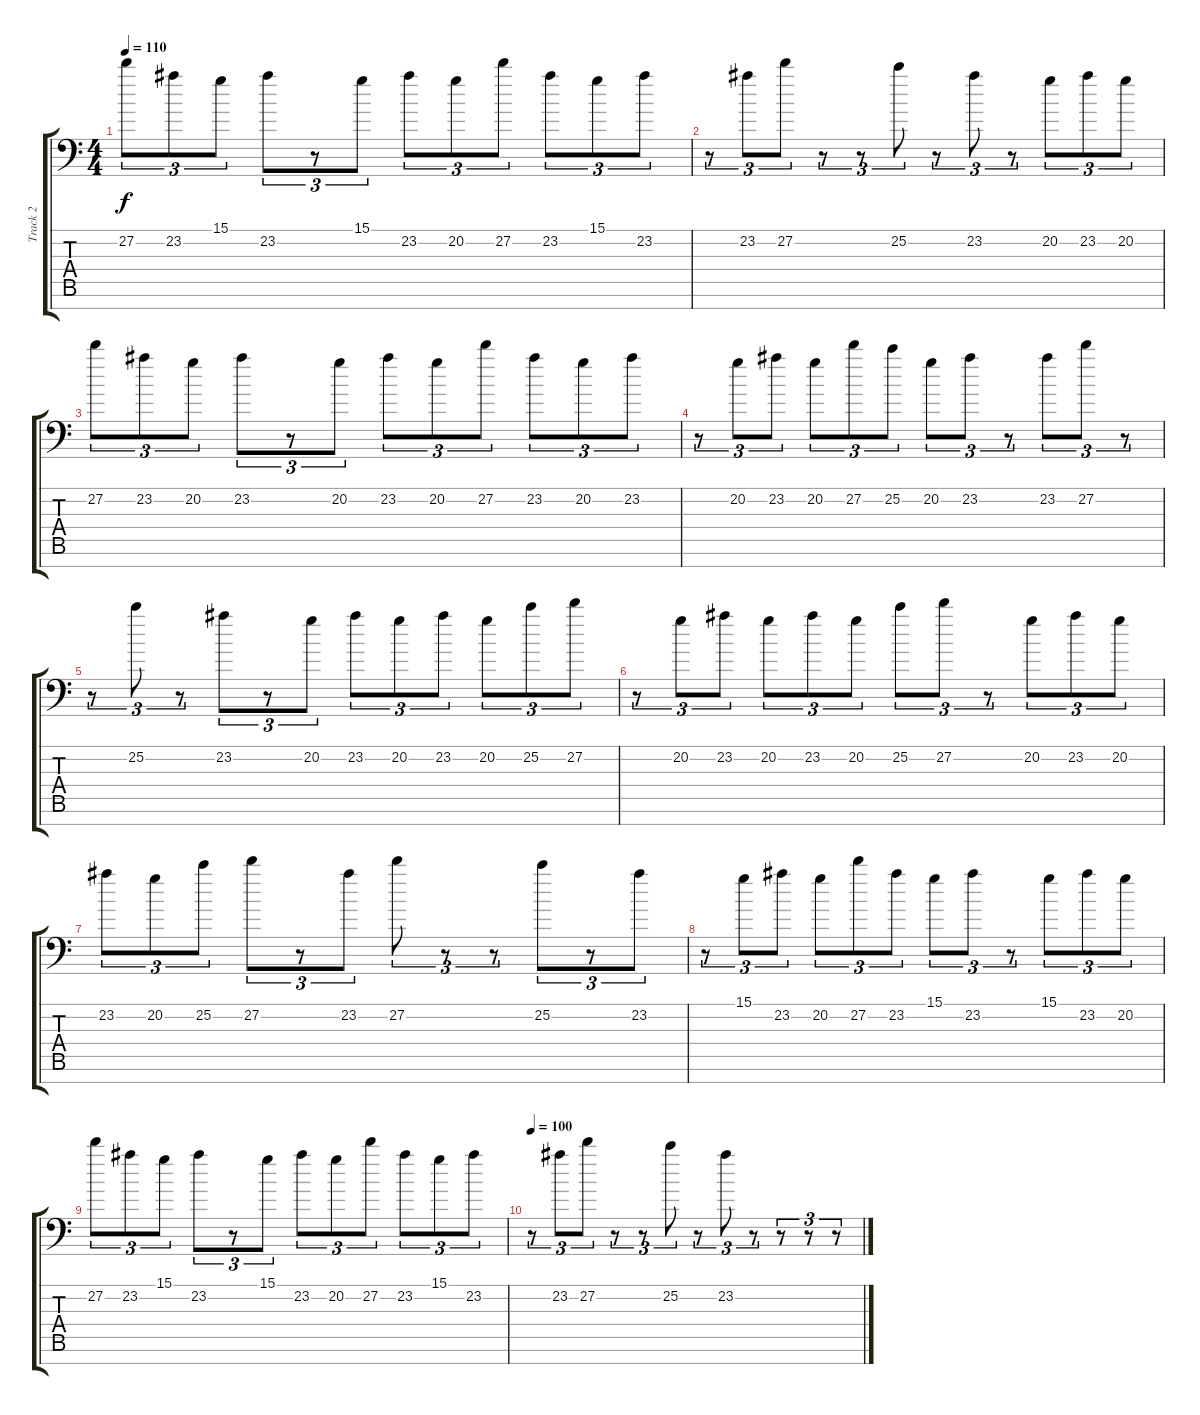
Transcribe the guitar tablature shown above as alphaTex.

\track ("Track 2" "Track 2") {instrument electricgrandpiano}
\staff {score tabs}
\tuning (E4 B3 G3 D3 A2 E2 C-1) {hide}
\ts (4 4)
\tempo 110
\clef f4
\ks c
27.2.8{tu (3 2) dy f} 23.2.8{tu (3 2)} 15.1.8{tu (3 2)} 23.2.8{tu (3 2)} r.8{tu (3 2)} 15.1.8{tu (3 2)} 23.2.8{tu (3 2)} 20.2.8{tu (3 2)} 27.2.8{tu (3 2)} 23.2.8{tu (3 2)} 15.1.8{tu (3 2)} 23.2.8{tu (3 2)} |
r.8{tu (3 2)} 23.2.8{tu (3 2)} 27.2.8{tu (3 2)} r.8{tu (3 2)} r.8{tu (3 2)} 25.2.8{tu (3 2)} r.8{tu (3 2)} 23.2.8{tu (3 2)} r.8{tu (3 2)} 20.2.8{tu (3 2)} 23.2.8{tu (3 2)} 20.2.8{tu (3 2)} |
27.2.8{tu (3 2)} 23.2.8{tu (3 2)} 20.2.8{tu (3 2)} 23.2.8{tu (3 2)} r.8{tu (3 2)} 20.2.8{tu (3 2)} 23.2.8{tu (3 2)} 20.2.8{tu (3 2)} 27.2.8{tu (3 2)} 23.2.8{tu (3 2)} 20.2.8{tu (3 2)} 23.2.8{tu (3 2)} |
r.8{tu (3 2)} 20.2.8{tu (3 2)} 23.2.8{tu (3 2)} 20.2.8{tu (3 2)} 27.2.8{tu (3 2)} 25.2.8{tu (3 2)} 20.2.8{tu (3 2)} 23.2.8{tu (3 2)} r.8{tu (3 2)} 23.2.8{tu (3 2)} 27.2.8{tu (3 2)} r.8{tu (3 2)} |
r.8{tu (3 2)} 25.2.8{tu (3 2)} r.8{tu (3 2)} 23.2.8{tu (3 2)} r.8{tu (3 2)} 20.2.8{tu (3 2)} 23.2.8{tu (3 2)} 20.2.8{tu (3 2)} 23.2.8{tu (3 2)} 20.2.8{tu (3 2)} 25.2.8{tu (3 2)} 27.2.8{tu (3 2)} |
r.8{tu (3 2)} 20.2.8{tu (3 2)} 23.2.8{tu (3 2)} 20.2.8{tu (3 2)} 23.2.8{tu (3 2)} 20.2.8{tu (3 2)} 25.2.8{tu (3 2)} 27.2.8{tu (3 2)} r.8{tu (3 2)} 20.2.8{tu (3 2)} 23.2.8{tu (3 2)} 20.2.8{tu (3 2)} |
23.2.8{tu (3 2)} 20.2.8{tu (3 2)} 25.2.8{tu (3 2)} 27.2.8{tu (3 2)} r.8{tu (3 2)} 23.2.8{tu (3 2)} 27.2.8{tu (3 2)} r.8{tu (3 2)} r.8{tu (3 2)} 25.2.8{tu (3 2)} r.8{tu (3 2)} 23.2.8{tu (3 2)} |
r.8{tu (3 2)} 15.1.8{tu (3 2)} 23.2.8{tu (3 2)} 20.2.8{tu (3 2)} 27.2.8{tu (3 2)} 23.2.8{tu (3 2)} 15.1.8{tu (3 2)} 23.2.8{tu (3 2)} r.8{tu (3 2)} 15.1.8{tu (3 2)} 23.2.8{tu (3 2)} 20.2.8{tu (3 2)} |
27.2.8{tu (3 2)} 23.2.8{tu (3 2)} 15.1.8{tu (3 2)} 23.2.8{tu (3 2)} r.8{tu (3 2)} 15.1.8{tu (3 2)} 23.2.8{tu (3 2)} 20.2.8{tu (3 2)} 27.2.8{tu (3 2)} 23.2.8{tu (3 2)} 15.1.8{tu (3 2)} 23.2.8{tu (3 2)} |
\tempo 100
r.8{tu (3 2)} 23.2.8{tu (3 2)} 27.2.8{tu (3 2)} r.8{tu (3 2)} r.8{tu (3 2)} 25.2.8{tu (3 2)} r.8{tu (3 2)} 23.2.8{tu (3 2)} r.8{tu (3 2)} r.8{tu (3 2)} r.8{tu (3 2)} r.8{tu (3 2)}
